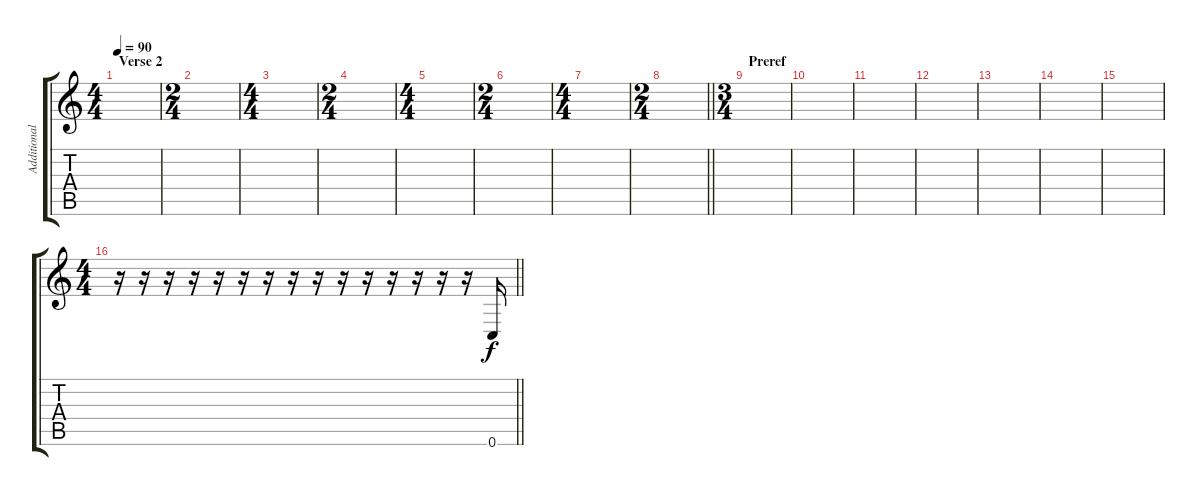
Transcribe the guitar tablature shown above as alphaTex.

\track ("Additional Guitar" "Additional") {instrument distortionguitar}
\staff {score tabs}
\tuning (D4 A3 F3 C3 G2 C2) {hide}
\ts (4 4)
\section ("" "Verse 2")
\tempo 90
\clef g2
\ks c
|
\ts (2 4)
|
\ts (4 4)
|
\ts (2 4)
|
\ts (4 4)
|
\ts (2 4)
|
\ts (4 4)
|
\ts (2 4)
\barLineRight lightlight
|
\ts (3 4)
\section ("" "Preref")
|
|
|
|
|
|
|
\ts (4 4)
\barLineRight lightlight
r.16 r.16 r.16 r.16 r.16 r.16 r.16 r.16 r.16 r.16 r.16 r.16 r.16 r.16 r.16 0.6.16
